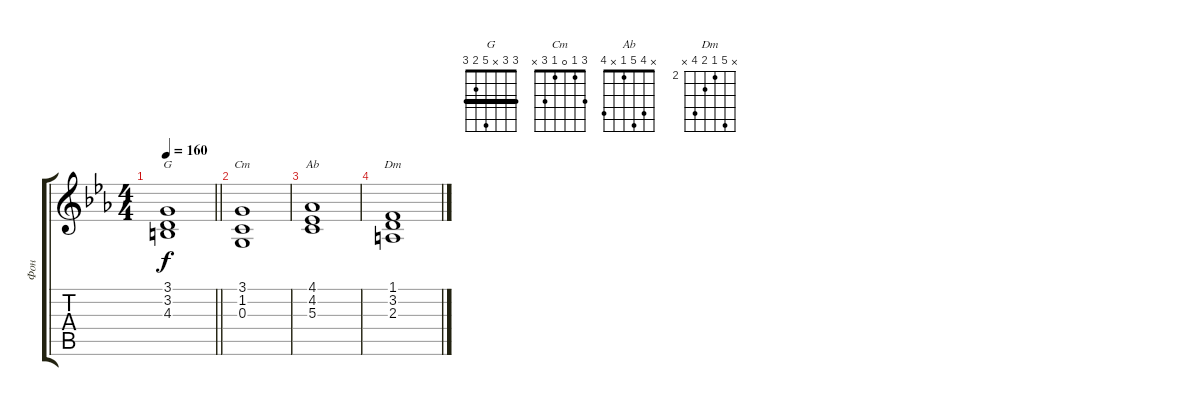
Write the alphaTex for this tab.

\track ("Фон" "Фон") {instrument pad2warm}
\staff {score tabs}
\tuning (E4 B3 G3 D3 A2 E2) {hide}
\chord ("G" 3 3 x 5 2 3) {barre 3}
\chord ("Cm" 3 1 0 1 3 x)
\chord ("Ab" x 4 5 1 x 4)
\chord ("Dm" x 6 2 3 5 x) {firstfret 2}
\ts (4 4)
\tempo 160
\clef g2
\barLineRight lightlight
\ks cminor
(3.1 3.2{t} 4.3).1{ch "G" dy f} |
(3.1 1.2 0.3).1{ch "Cm"} |
(4.1 4.2 5.3).1{ch "Ab"} |
(1.1 3.2 2.3).1{ch "Dm"}
